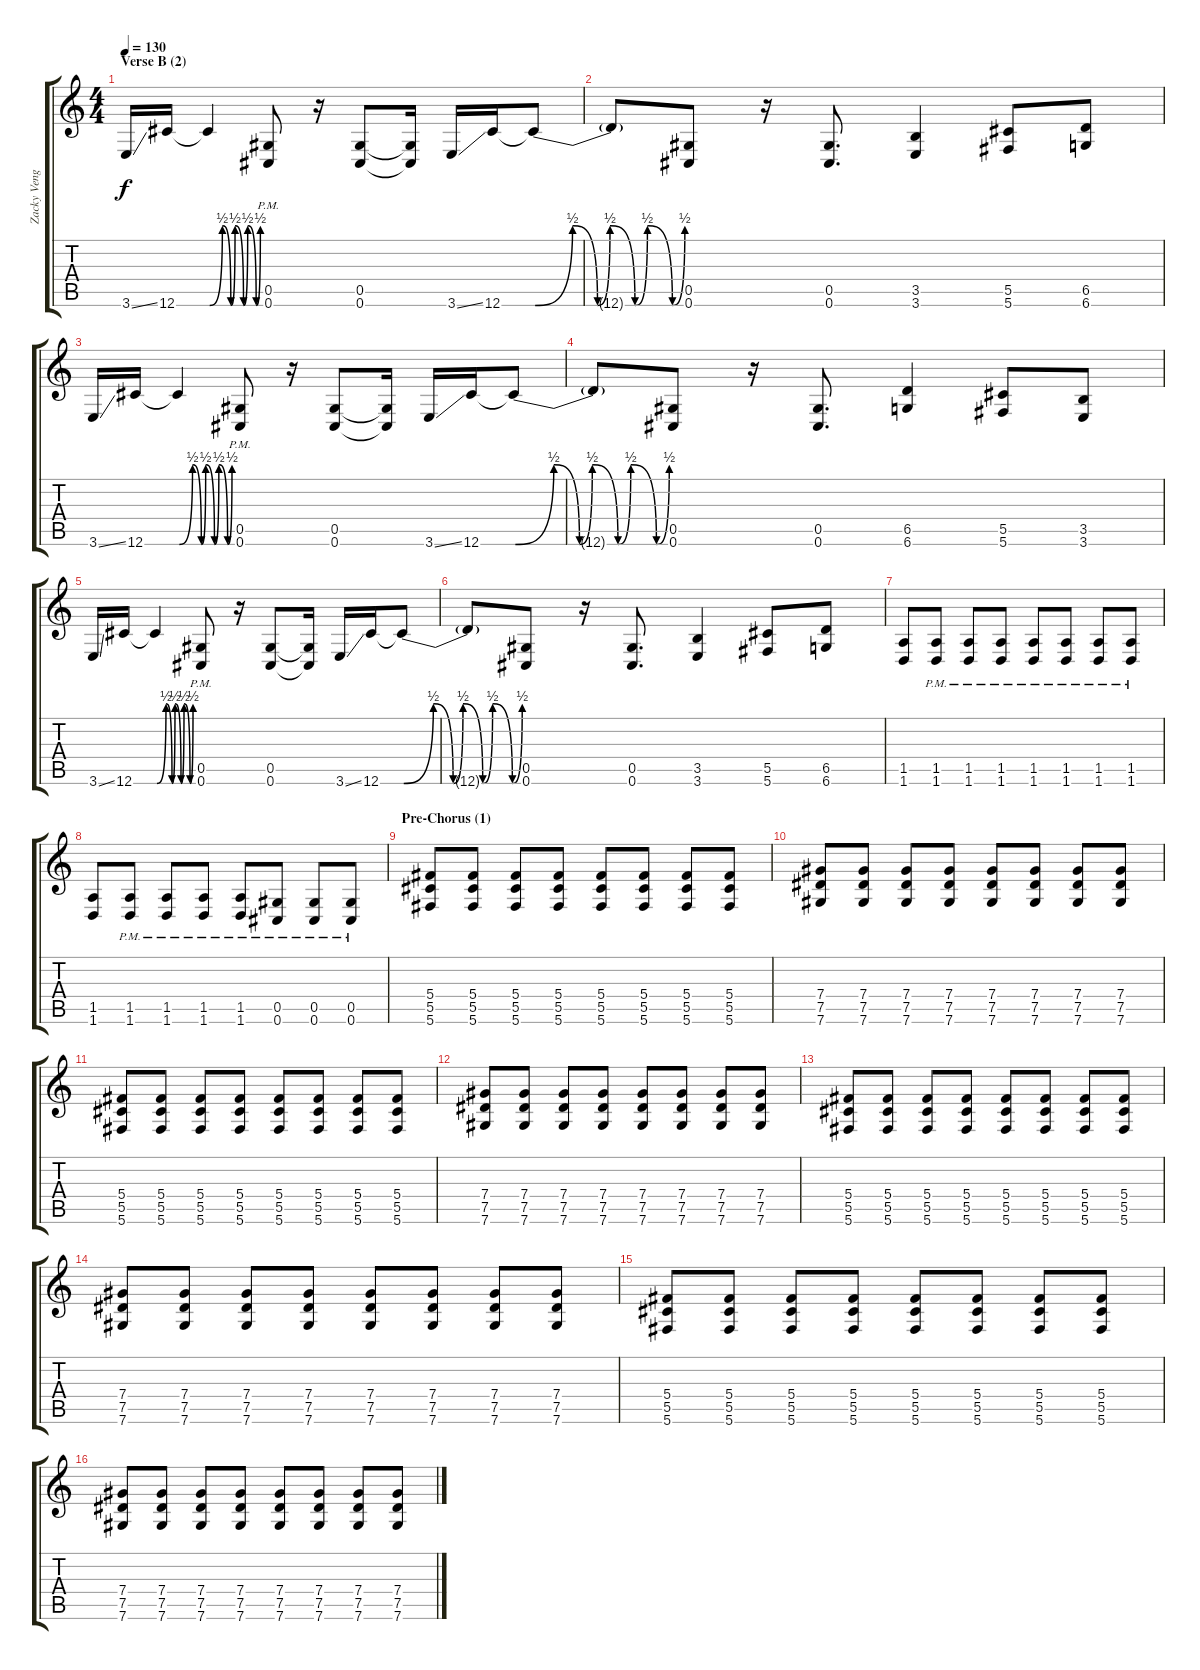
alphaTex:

\track ("Zacky Vengeance (Harmonies - Rhythm)" "Zacky Veng") {instrument distortionguitar}
\staff {score tabs}
\tuning (Eb4 Bb3 Gb3 Db3 Ab2 Db2) {hide}
\ts (4 4)
\section ("" "Verse B (2)")
\tempo 130
\clef g2
\ks c
3.6{ss}.16{dy f} 12.6.16 12.6{be (custom 0 0 15 2 25 0 30 2 40 0 45 2 55 0 60 2) t}.4 (0.5{pm} 0.6{pm}).8 r.16 (0.5 0.6).8 (0.5{t} 0.6{t}).16 3.6{ss}.16 12.6.16 12.6{be (custom 0 0 15 2 25 0 30 2 40 0 45 2 55 0 60 2) t}.8 |
12.6{t}.8 (0.5 0.6).8 r.16 (0.5 0.6).8{d} (3.5 3.6).4 (5.5 5.6).8 (6.5 6.6).8 |
3.6{ss}.16 12.6.16 12.6{be (custom 0 0 15 2 25 0 30 2 40 0 45 2 55 0 60 2) t}.4 (0.5{pm} 0.6{pm}).8 r.16 (0.5 0.6).8 (0.5{t} 0.6{t}).16 3.6{ss}.16 12.6.16 12.6{be (custom 0 0 15 2 25 0 30 2 40 0 45 2 55 0 60 2) t}.8 |
12.6{t}.8 (0.5 0.6).8 r.16 (0.5 0.6).8{d} (6.5 6.6).4 (5.5 5.6).8 (3.5 3.6).8 |
3.6{ss}.16 12.6.16 12.6{be (custom 0 0 15 2 25 0 30 2 40 0 45 2 55 0 60 2) t}.4 (0.5{pm} 0.6{pm}).8 r.16 (0.5 0.6).8 (0.5{t} 0.6{t}).16 3.6{ss}.16 12.6.16 12.6{be (custom 0 0 15 2 25 0 30 2 40 0 45 2 55 0 60 2) t}.8 |
12.6{t}.8 (0.5 0.6).8 r.16 (0.5 0.6).8{d} (3.5 3.6).4 (5.5 5.6).8 (6.5 6.6).8 |
(1.5 1.6).8 (1.5{pm} 1.6{pm}).8 (1.5{pm} 1.6{pm}).8 (1.5{pm} 1.6{pm}).8 (1.5{pm} 1.6{pm}).8 (1.5{pm} 1.6{pm}).8 (1.5{pm} 1.6{pm}).8 (1.5{pm} 1.6{pm}).8 |
(1.5 1.6).8 (1.5{pm} 1.6{pm}).8 (1.5{pm} 1.6{pm}).8 (1.5{pm} 1.6{pm}).8 (1.5{pm} 1.6{pm}).8 (0.5{pm} 0.6{pm}).8 (0.5{pm} 0.6{pm}).8 (0.5{pm} 0.6{pm}).8 |
\section ("" "Pre-Chorus (1)")
(5.4 5.5 5.6).8 (5.4 5.5 5.6).8 (5.4 5.5 5.6).8 (5.4 5.5 5.6).8 (5.4 5.5 5.6).8 (5.4 5.5 5.6).8 (5.4 5.5 5.6).8 (5.4 5.5 5.6).8 |
(7.4 7.5 7.6).8 (7.4 7.5 7.6).8 (7.4 7.5 7.6).8 (7.4 7.5 7.6).8 (7.4 7.5 7.6).8 (7.4 7.5 7.6).8 (7.4 7.5 7.6).8 (7.4 7.5 7.6).8 |
(5.4 5.5 5.6).8 (5.4 5.5 5.6).8 (5.4 5.5 5.6).8 (5.4 5.5 5.6).8 (5.4 5.5 5.6).8 (5.4 5.5 5.6).8 (5.4 5.5 5.6).8 (5.4 5.5 5.6).8 |
(7.4 7.5 7.6).8 (7.4 7.5 7.6).8 (7.4 7.5 7.6).8 (7.4 7.5 7.6).8 (7.4 7.5 7.6).8 (7.4 7.5 7.6).8 (7.4 7.5 7.6).8 (7.4 7.5 7.6).8 |
(5.4 5.5 5.6).8 (5.4 5.5 5.6).8 (5.4 5.5 5.6).8 (5.4 5.5 5.6).8 (5.4 5.5 5.6).8 (5.4 5.5 5.6).8 (5.4 5.5 5.6).8 (5.4 5.5 5.6).8 |
(7.4 7.5 7.6).8 (7.4 7.5 7.6).8 (7.4 7.5 7.6).8 (7.4 7.5 7.6).8 (7.4 7.5 7.6).8 (7.4 7.5 7.6).8 (7.4 7.5 7.6).8 (7.4 7.5 7.6).8 |
(5.4 5.5 5.6).8 (5.4 5.5 5.6).8 (5.4 5.5 5.6).8 (5.4 5.5 5.6).8 (5.4 5.5 5.6).8 (5.4 5.5 5.6).8 (5.4 5.5 5.6).8 (5.4 5.5 5.6).8 |
(7.4 7.5 7.6).8 (7.4 7.5 7.6).8 (7.4 7.5 7.6).8 (7.4 7.5 7.6).8 (7.4 7.5 7.6).8 (7.4 7.5 7.6).8 (7.4 7.5 7.6).8 (7.4 7.5 7.6).8
